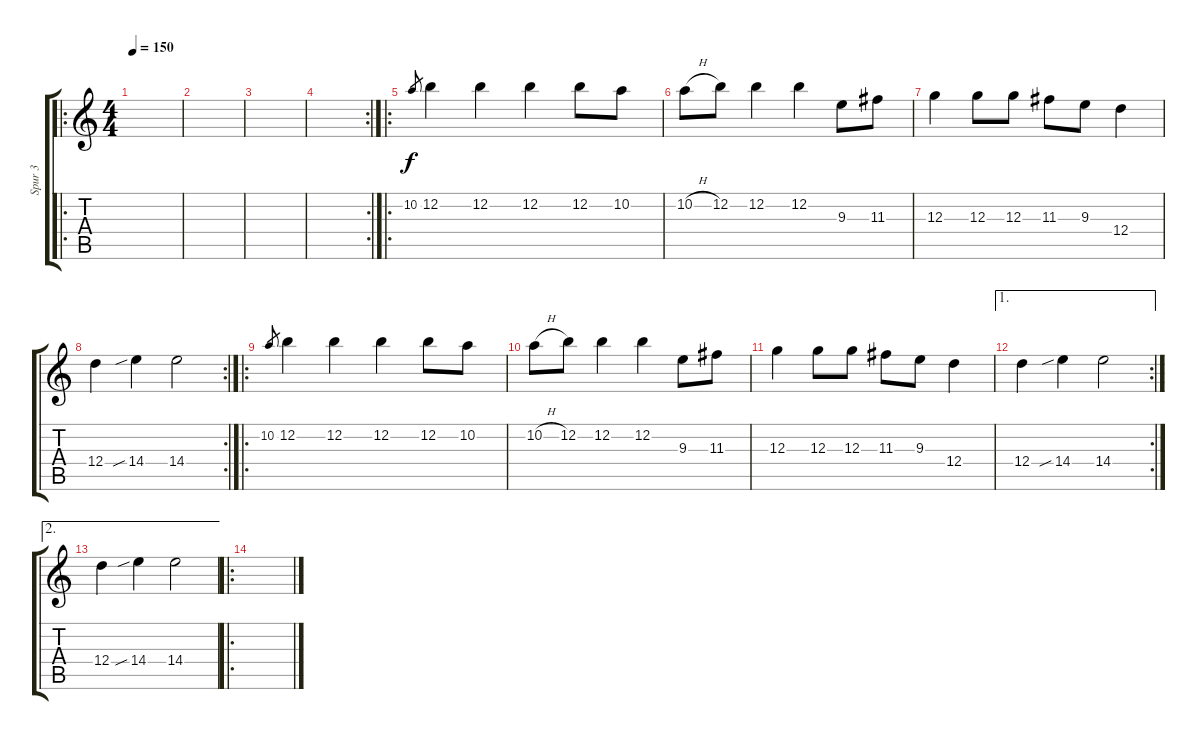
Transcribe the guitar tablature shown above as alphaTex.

\track ("Spur 3" "Spur 3") {instrument distortionguitar}
\staff {score tabs}
\tuning (E4 B3 G3 D3 A2 E2) {hide}
\ro
\ts (4 4)
\tempo 150
\clef g2
\ks c
|
|
|
\rc 2
|
\ro
10.2.8{gr} 12.2.4 12.2.4 12.2.4 12.2.8 10.2.8 |
10.2{h}.8 12.2.8 12.2.4 12.2.4 9.3.8 11.3.8 |
12.3.4 12.3.8 12.3.8 11.3.8 9.3.8 12.4.4 |
\rc 2
12.4.4 14.4{sib}.4 14.4.2 |
\ro
10.2.8{gr} 12.2.4 12.2.4 12.2.4 12.2.8 10.2.8 |
10.2{h}.8 12.2.8 12.2.4 12.2.4 9.3.8 11.3.8 |
12.3.4 12.3.8 12.3.8 11.3.8 9.3.8 12.4.4 |
\ae 1
\rc 2
12.4.4 14.4{sib}.4 14.4.2 |
\ae 2
12.4.4 14.4{sib}.4 14.4.2 |
\ro
